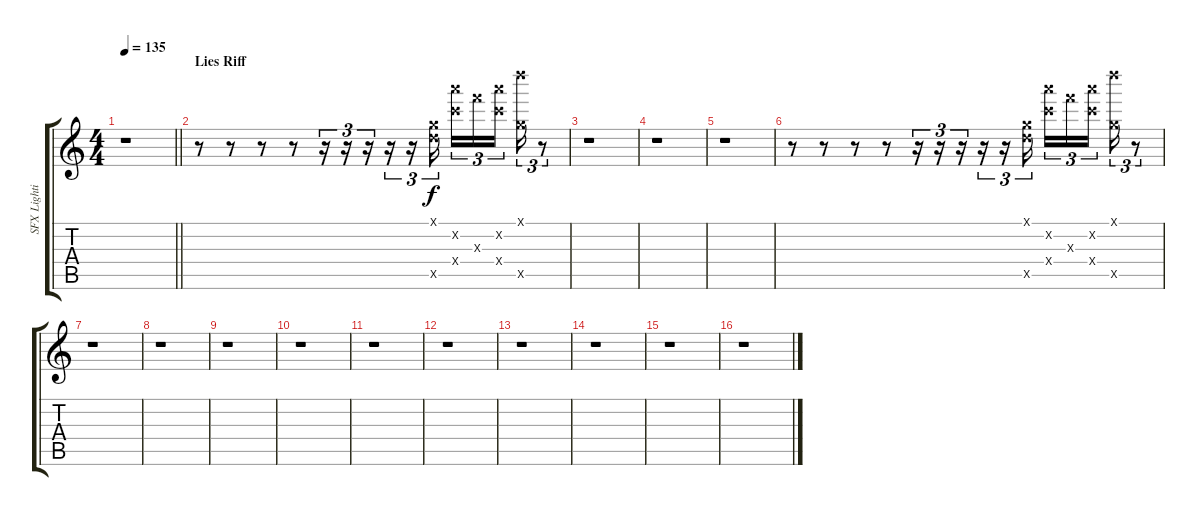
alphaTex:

\track ("SFX Lighting and Guitar Addons and Solos" "SFX Lighti") {instrument overdrivenguitar}
\staff {score tabs}
\tuning (D4 A3 F3 C3 G2 D2) {hide}
\ts (4 4)
\tempo 135
\clef g2
\barLineRight lightlight
\ks c
r.1{dy f} |
\section ("" "Lies Riff")
r.8{balance 6 instrument guitarfretnoise} r.8 r.8 r.8 r.16{tu (3 2)} r.16{tu (3 2)} r.16{tu (3 2)} r.16{tu (3 2)} r.16{tu (3 2)} (0.1{x} 24.5{x}).16{tu (3 2)} (24.2{x} 24.4{x}).16{tu (3 2)} 24.3{x}.16{tu (3 2)} (24.2{x} 24.4{x}).16{tu (3 2)} (24.1{x} 24.5{x}).16{tu (3 2)} r.8{tu (3 2)} |
r.1 |
r.1 |
r.1 |
r.8{balance 6 instrument guitarfretnoise} r.8 r.8 r.8 r.16{tu (3 2)} r.16{tu (3 2)} r.16{tu (3 2)} r.16{tu (3 2)} r.16{tu (3 2)} (0.1{x} 24.5{x}).16{tu (3 2)} (24.2{x} 24.4{x}).16{tu (3 2)} 24.3{x}.16{tu (3 2)} (24.2{x} 24.4{x}).16{tu (3 2)} (24.1{x} 24.5{x}).16{tu (3 2)} r.8{tu (3 2)} |
r.1 |
r.1 |
r.1 |
r.1 |
r.1 |
r.1 |
r.1 |
r.1 |
r.1 |
r.1
